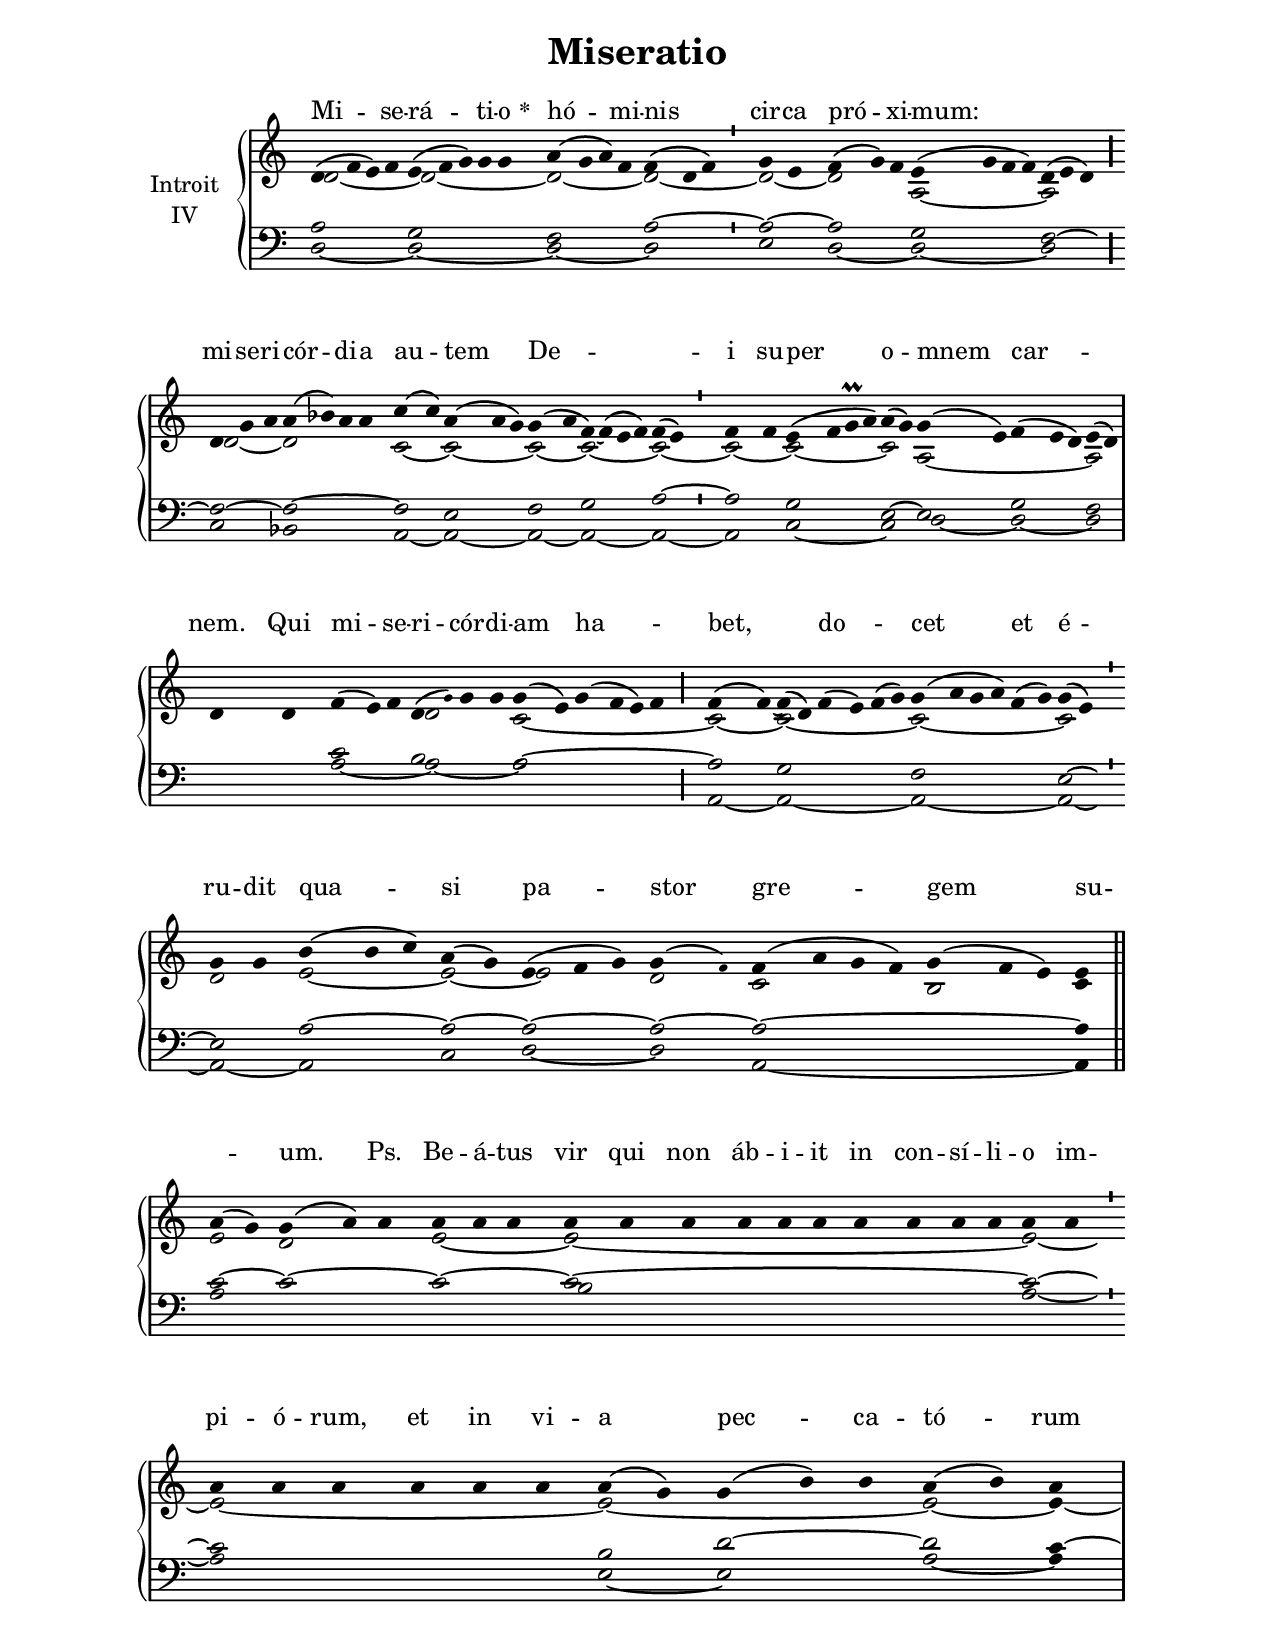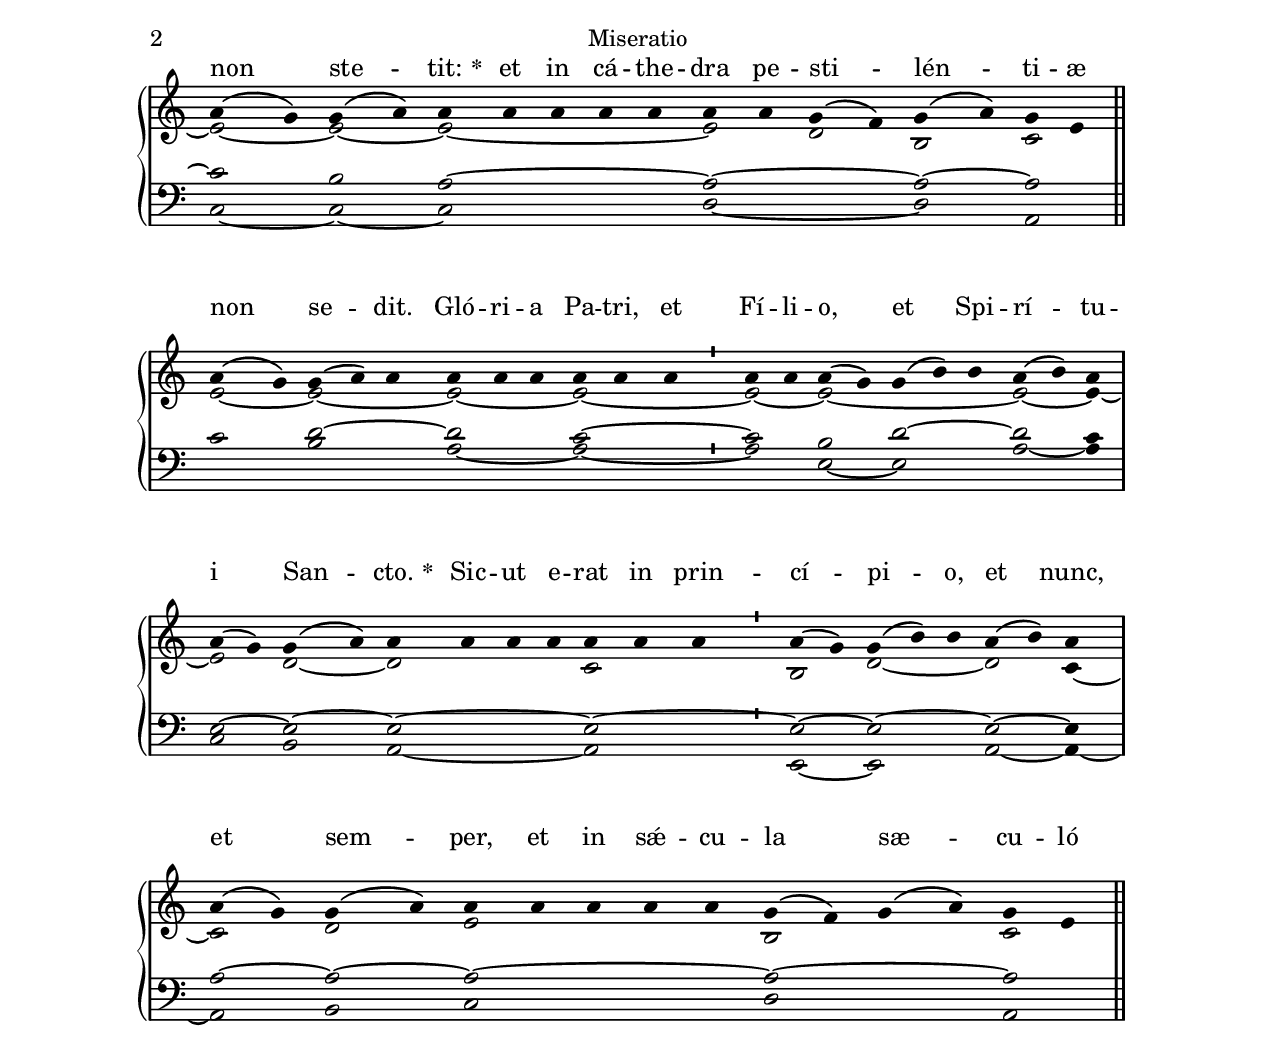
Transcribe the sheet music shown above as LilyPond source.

\version "2.18"
\include "gregorian.ly"
\include "noh2.ily"


%Page reference: page iii.402
%(volume.page)

global = {
 \key e \phrygian
 \cadenzaOn 
}

\header {
  title = \markup \center-column {"Miseratio" \vspace #1 }
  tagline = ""
  composer = ""
}

\paper {
 #(include-special-characters)
  oddHeaderMarkup = \markup \fill-line {
    \line {}
    \center-column {
      \on-the-fly #first-page     " "
      \on-the-fly #not-first-page "Miseratio"
    }
    \line { \on-the-fly #print-page-number-check-first \fromproperty #'page:page-number-string }
  }
  evenHeaderMarkup = \markup \fill-line {
    \line { \on-the-fly #print-page-number-check-first \fromproperty #'page:page-number-string }
    \center-column { "Miseratio" }
    \line {}
  }
}

chantText = \lyricmode {
Mi -- se -- rá -- ti -- o 
\set stanza = " * " hó -- mi -- nis cir -- ca pró -- xi -- mum: _ 
mi -- se -- ri -- cór -- di -- a au -- tem De -- _ i su -- per o -- mnem car -- _ nem. 
Qui mi -- se -- ri -- cór -- di -- am ha -- _ bet, 
do -- _ cet et é -- ru -- dit qua -- si pa -- stor gre -- gem su -- _ um. Ps. 
Be -- á -- tus vir qui non áb -- i -- it in con -- sí -- li -- o im -- pi -- ó -- rum, et in vi -- a pec -- ca -- tó -- rum non ste -- tit: 
\set stanza = " * " 
et in cá -- the -- dra pe -- sti -- lén -- ti -- æ non se -- dit. 
Gló -- ri -- a Pa -- tri, et Fí -- li -- o, et Spi -- rí -- tu -- i San -- cto. 
\set stanza = " * " 
Sic -- ut e -- rat in prin -- cí -- pi -- o, et nunc, et sem -- per, 
et in sǽ -- cu -- la sæ -- cu -- ló -- rum. A -- men. }

chantMusic = {
\tieDown   d'4 ( f'4 e'4) f'4 e'4 ( f'4 g'4) g'4 g'4  a'4 ( g'4 a'4) f'4 f'4 ( d'4 f'4) \divisioMinima
 g'4 e'4 f'4 ( g'4) f'4 e'4 ( g'4 f'4 f'4) d'4 ( e'4 d'4) \divisioMaior
 d'4 g'4 a'4  a'4 ( bes'4) a'4 a'4 c''4 ( c''4) a'4 ( a'4 g'4) g'4 ( a'4 f'4) ~ f'4 ( e'4 f'4) f'4 ( e'4) \divisioMinima
 f'4 f'4 e'4 ( f'4 g'\prall a'4) a'4 ( g'4) g'4 ( e'4) f'4 ( e'4 d'4) e'4 ( d'4) \divisioMaxima
 d'4 d'4 f'4 ( e'4) f'4 d'4 ( \once \tweak #'font-size #-4 g' ) g'4 g'4 g'4 ( e'4) g'4 ( f'4 e'4) f'4 \divisioMaior
 f'4 ( f'4) ~ f'4 ( d'4) f'4 ( e'4) f'4 ( g'4) g'4 ( a'4 g'4 a'4) f'4 ( g'4) g'4 ( e'4) \divisioMinima
 g'4 g'4 b'4 ( b'4 c''4) a'4 ( g'4) e'4 ( f'4 g'4) g'4 ( \once \tweak #'font-size #-4 f' ) f'4 ( a'4 g'4 f'4) g'4 ( f'4 e'4) e'4 \finalis
 a'4 ( g'4) g'4 ( a'4) a'4 a'4 a'4 a'4 a'4 a'4 a'4 a'4 a'4 a'4 a'4 a'4 a'4 a'4 a'4 a'4 \divisioMinima
 a'4 a'4 a'4 a'4 a'4 a'4 a'4 ( g'4) g'4 ( b'4) b'4 a'4 ( b'4) a'4 \divisioMaxima
 a'4 ( g'4) g'4 ( a'4) a'4 a'4 a'4 a'4 a'4 a'4 a'4 g'4 ( f'4) g'4 ( a'4) g'4 e'4 \finalis
  a'4 ( g'4) g'4 ( a'4) a'4 a'4 a'4 a'4 a'4 a'4 a'4 \divisioMinima
 a'4 a'4 a'4 ( g'4) g'4 ( b'4) b'4 a'4 ( b'4) a'4 \divisioMaxima
 a'4 ( g'4) g'4 ( a'4) a'4 a'4 a'4 a'4 a'4 a'4 a'4 \divisioMinima
 a'4 ( g'4) g'4 ( b'4) b'4 a'4 ( b'4) a'4 \divisioMaxima
 a'4 ( g'4) g'4 ( a'4) a'4 a'4 a'4 a'4 a'4 g'4 ( f'4) g'4 ( a'4) g'4 e'4 \finalis

}

altoMusic = {
d'2*4/2 ~ d'2*5/2 ~ d'2*4/2 ~ d'2*3/2 ~ \divisioMinima
d'2 ~ d'2*3/2 a2*4/2 ~ a2*3/2 \divisioMaior
d'2*3/2 ~ d'2*4/2 c'2 ~ c'2*3/2 ~ c'2 ~ c'2*4/2 ~ c'2 ~ \divisioMinima
c'2 ~ c'2*4/2 ~ c'2 a2*5/2 ~ a2 \divisioMaxima
r2*5/2 d'2*4/2 c'2*6/2 ~ \divisioMaior
c'2 ~ c'2*6/2 ~ c'2*6/2 ~ c'2 \divisioMinima
d'2 e'2*3/2 ~ e'2 ~ e'2*3/2 d'2 c'2*4/2 b2*3/2 c'4 \finalis
e'2 d'2*3/2 e'2*3/2 ~ e'2*10/2 ~ e'2 ~ \divisioMinima
e'2*6/2 ~ e'2*5/2 ~ e'2 ~ e'4 ~ \divisioMaxima
e'2 ~ e'2 ~ e'2*5/2 ~ e'2 d'2 b2 c'2 e'2 ~ e'2*3/2 ~ e'2*3/2 ~ e'2*3/2 ~ \divisioMinima
e'2 ~ e'2*5/2 ~ e'2 ~ e'4 ~ \divisioMaxima
e'2 d'2 ~ d'2*4/2 c'2*3/2 \divisioMinima
b2 d'2*3/2 ~ d'2 c'4 ~ \divisioMaxima
c'2 d'2 e'2*5/2 b2*4/2 c'2 \finalis
}

tenorMusic = {
a2*4/2 g2*5/2 f2*4/2 a2*3/2 ~ \divisioMinima
a2 ~ a2*3/2 g2*4/2 f2*3/2 ~ \divisioMaior
f2*3/2 ~ f2*4/2 ~ f2 e2*3/2 f2 g2*4/2 a2 ~ \divisioMinima
a2 g2*4/2 e2 ~ e2 g2*3/2 f2 \divisioMaxima
r2 c'2*3/2 b2*4/2 a2*6/2 ~ \divisioMaior
a2 g2*6/2 f2*6/2 e2 ~ \divisioMinima
e2 a2*3/2 ~ a2 ~ a2*3/2 ~ a2 ~ a2*7/2 ~ a4 \finalis
c'2 ~ c'2*3/2 ~ c'2*3/2 ~ c'2*10/2 ~ c'2 ~ \divisioMinima
c'2*6/2 b2 d'2*3/2 ~ d'2 c'4 ~ \divisioMaxima
c'2 b2 a2*5/2 ~ a2*4/2 ~ a2 ~ a2 c'2 d'2*3/2 ~ d'2*3/2 c'2*3/2 ~ \divisioMinima
c'2 b2 d'2*3/2 ~ d'2 c'4 \divisioMaxima
e2 ~ e2 ~ e2*4/2 ~ e2*3/2 ~ \divisioMinima
e2 ~ e2*3/2 ~ e2 ~ e4 \divisioMaxima
a2 ~ a2 ~ a2*5/2 ~ a2*4/2 ~ a2 \finalis
}

bassMusic = {
d2*4/2 ~ d2*5/2 ~ d2*4/2 ~ d2*3/2 \divisioMinima
e2 d2*3/2 ~ d2*4/2 ~ d2*3/2 \divisioMaior
c2*3/2 bes,2*4/2 a,2 ~ a,2*3/2 ~ a,2 ~ a,2*4/2 ~ a,2 ~ \divisioMinima
a,2 c2*4/2 ~ c2 d2 ~ d2*3/2 ~ d2 \divisioMaxima
r2 a2*3/2 ~ a2*4/2 ~ a2*6/2 \divisioMaior
a,2 ~ a,2*6/2 ~ a,2*6/2 ~ a,2 ~ \divisioMinima
a,2 ~ a,2*3/2 c2 d2*3/2 ~ d2 a,2*7/2 ~ a,4 \finalis
a2*8/2 b2*10/2 a2 ~ \divisioMinima
a2*6/2 e2 ~ e2*3/2 a2 ~ a4 \divisioMaxima
c2 ~ c2 ~ c2*5/2 d2*4/2 ~ d2 a,2 r2 b2*3/2 a2*3/2 ~ a2*3/2 ~ \divisioMinima
a2 e2 ~ e2*3/2 a2 ~ a4 \divisioMaxima
c2 b,2 a,2*4/2 ~ a,2*3/2 \divisioMinima
e,2 ~ e,2*3/2 a,2 ~ a,4 ~ \divisioMaxima
a,2 b,2 c2*5/2 d2*4/2 a,2 \finalis
}

voiceLines = {
\voiceLineStyle


}

\score{
  <<
    \new GrandStaff <<
      \set GrandStaff.autoBeaming = ##f
      \set GrandStaff.instrumentName = \markup \center-column {
        "Introit"
        "IV"
      }
      \new Staff = up <<
        \new Voice = "chant" {
          \voiceOne \global \chantMusic
        }
        \new Voice {
          \voiceTwo \global \altoMusic
        }
      >>

      \new Staff = down <<
        \clef bass
        \new Voice {
          \voiceOne \global \tenorMusic
        }
        \new Voice {
          \voiceTwo \global \bassMusic
        }
	\new Voice {
        \voiceThree \global \voiceLines
        }
      >>
    >>
    \new Lyrics \lyricsto chant {
      \chantText
    }
  >>
  \layout{
  }
  \midi{
    \tempo 4 = 125
  }
}
